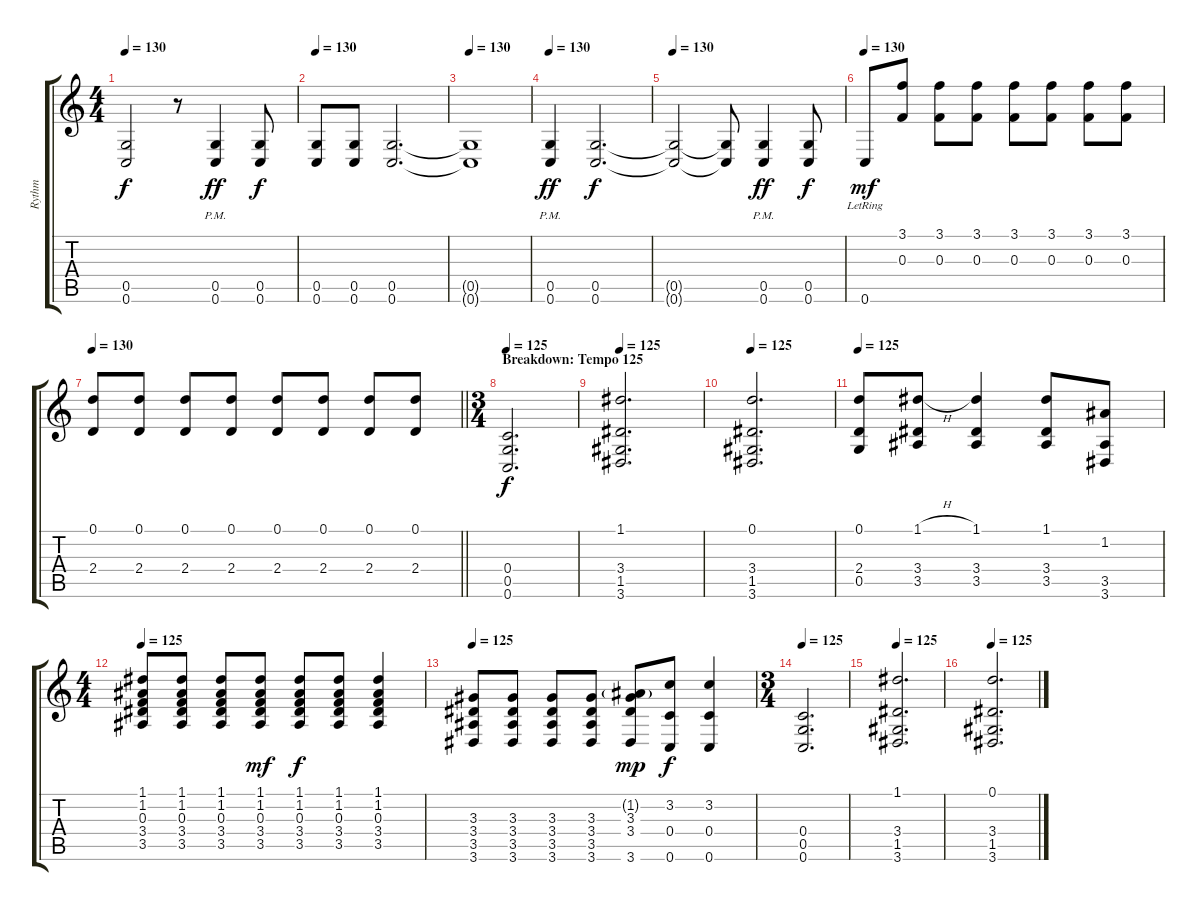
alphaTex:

\track ("Rythm" "Rythm") {instrument distortionguitar}
\staff {score tabs}
\tuning (D4 A3 F3 C3 G2 C2) {hide}
\ts (4 4)
\tempo 130
\clef g2
\ks c
(0.5{t} 0.6{t}).2{dy f} r.8 (0.5{pm} 0.6{pm}).4{dy ff} (0.5 0.6).8{dy f} |
\tempo 130
(0.5 0.6).8 (0.5 0.6).8 (0.5 0.6).2{d} |
\tempo 130
(0.5{t} 0.6{t}).1 |
\tempo 130
(0.5{pm} 0.6{pm}).4{dy ff} (0.5 0.6).2{d dy f} |
\tempo 130
(0.5{t} 0.6{t}).2 (0.5{t} 0.6{t}).8 (0.5{pm} 0.6{pm}).4{dy ff} (0.5 0.6).8{dy f} |
\tempo 130
0.6{lr}.8{dy mf volume 9} (3.1 0.3).8 (3.1 0.3).8 (3.1 0.3).8 (3.1 0.3).8 (3.1 0.3).8 (3.1 0.3).8 (3.1 0.3).8 |
\tempo 130
\barLineRight lightlight
(0.1 2.4).8 (0.1 2.4).8 (0.1 2.4).8 (0.1 2.4).8 (0.1 2.4).8 (0.1 2.4).8 (0.1 2.4).8 (0.1 2.4).8 |
\ts (3 4)
\section ("" "Breakdown: Tempo 125")
\tempo 125
(0.4 0.5 0.6).2{d dy f volume 12} |
\tempo 125
(1.1 3.4 1.5 3.6).2{d} |
\tempo 125
(0.1 3.4 1.5 3.6).2{d} |
\tempo 120
\tempo 125
(0.1 2.4 0.5).8 (1.1{h} 3.4 3.5).8 (1.1 3.4 3.5).4 (1.1 3.4 3.5).8 (1.2 3.5 3.6).8 |
\ts (4 4)
\tempo 125
(1.1 1.2 0.3 3.4 3.5).8 (1.1 1.2 0.3 3.4 3.5).8 (1.1 1.2 0.3 3.4 3.5).8 (1.1 1.2 0.3 3.4 3.5).8{dy mf} (1.1 1.2 0.3 3.4 3.5).8{dy f} (1.1 1.2 0.3 3.4 3.5).8 (1.1 1.2 0.3 3.4 3.5).4 |
\tempo 125
(3.3 3.4 3.5 3.6).8 (3.3 3.4 3.5 3.6).8 (3.3 3.4 3.5 3.6).8 (3.3 3.4 3.5 3.6).8 (1.2{g} 3.3 3.4 3.6).8{dy mp} (3.2 0.4 0.6).8{dy f} (3.2 0.4 0.6).4 |
\ts (3 4)
\tempo 125
(0.4 0.5 0.6).2{d volume 12} |
\tempo 125
(1.1 3.4 1.5 3.6).2{d} |
\tempo 125
(0.1 3.4 1.5 3.6).2{d}
